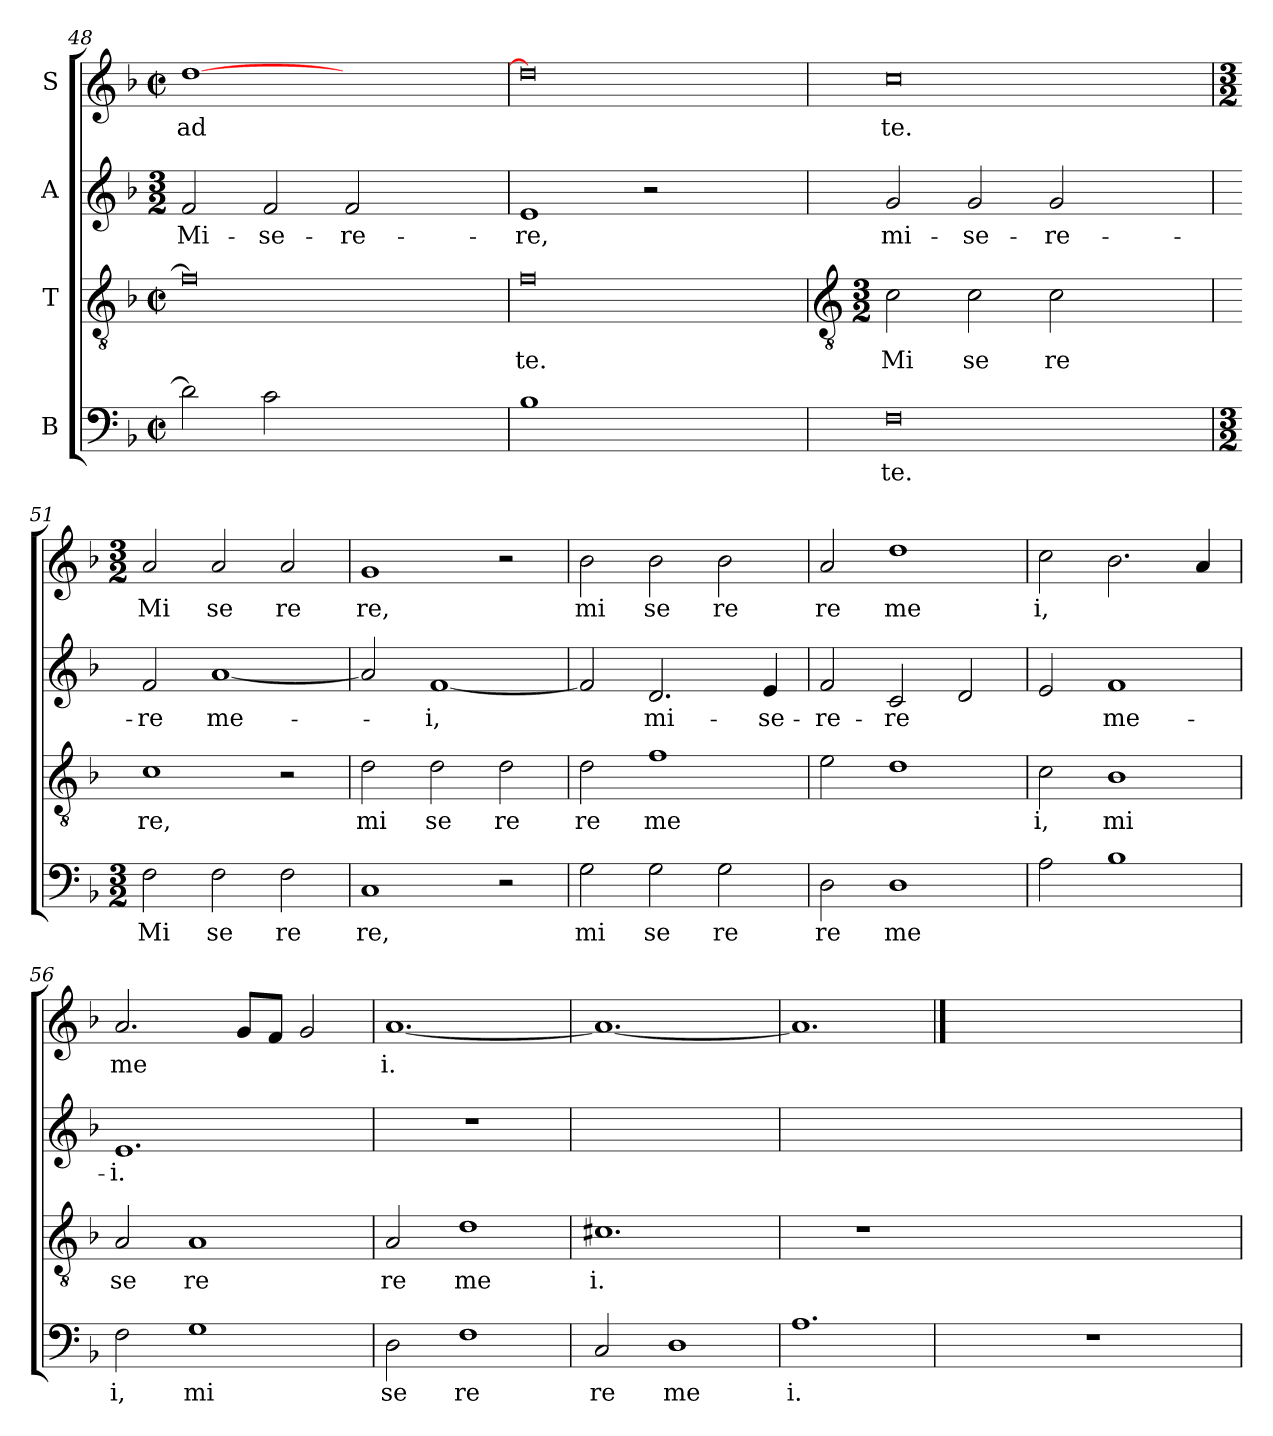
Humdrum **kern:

**kern	**text	**kern	**text	**kern	**text	**kern	**text
*part4	*part4	*part3	*part3	*part2	*part2	*part1	*part1
*staff4	*staff4	*staff3	*staff3	*staff2	*staff2	*staff1	*staff1
*I"B	*	*I"T	*	*I"A	*	*I"S	*
!!LO:LB:g=z
*clefF4	*	*clefGv2	*	*clefG2	*	*clefG2	*
*k[b-]	*	*k[b-]	*	*k[b-]	*	*k[b-]	*
*F:	*	*F:	*	*F:	*	*F:	*
*M2/2	*	*M2/2	*	*M3/2	*	*M2/2	*
*met(c|)	*	*met(c|)	*	*	*	*met(c|)	*
=48	=48	=48	=48	=48	=48	=48	=48
!	!	!	!	!	!LO:LY:b	!	!LO:LY:b
2d\]	.	0f]	.	2f/	Mi-	[1dd	ad
!	!	!	!	!	!LO:LY:b	!	!
2c\	.	.	.	2f/	-se-	.	.
!	!	!	!	!	!LO:LY:b	!	!
1ryy	.	.	.	2f/	-re-	1ryy	.
.	.	.	.	2ryy	.	.	.
=49	=49	=49	=49	=49	=49	=49	=49
!	!	!	!LO:LY:b	!	!LO:LY:b	!	!
1B-	.	0f	te.	1e	-re,	0dd]	.
1ryy	.	.	.	2r	.	.	.
.	.	.	.	2ryy	.	.	.
!!LO:LB:g=z
=50	=50	=50	=50	=50	=50	=50	=50
*	*	*clefGv2	*	*	*	*	*
*	*	*M3/2	*	*	*	*	*
!	!LO:LY:b	!	!LO:LY:b	!	!LO:LY:b	!	!LO:LY:b
0F	te.	2c\	Mi	2g/	mi-	0cc	te.
!	!	!	!LO:LY:b	!	!LO:LY:b	!	!
.	.	2c\	se	2g/	-se-	.	.
!	!	!	!LO:LY:b	!	!LO:LY:b	!	!
.	.	2c\	re	2g/	-re-	.	.
.	.	2ryy	.	2ryy	.	.	.
!!LO:LB:g=z
=51	=51	=51	=51	=51	=51	=51	=51
*M3/2	*	*	*	*	*	*M3/2	*
!	!LO:LY:b	!	!LO:LY:b	!	!LO:LY:b	!	!LO:LY:b
2F\	Mi	1c	re,	2f/	-re	2a/	Mi
!	!LO:LY:b	!	!	!	!LO:LY:b	!	!LO:LY:b
2F\	se	.	.	[1a	me-	2a/	se
!	!LO:LY:b	!	!	!	!	!	!LO:LY:b
2F\	re	2r	.	.	.	2a/	re
=52	=52	=52	=52	=52	=52	=52	=52
!	!LO:LY:b	!	!LO:LY:b	!	!	!	!LO:LY:b
1C	re,	2d\	mi	2a/]	.	1g	re,
!	!	!	!LO:LY:b	!	!LO:LY:b	!	!
.	.	2d\	se	[1f	-i,	.	.
!	!	!	!LO:LY:b	!	!	!	!
2r	.	2d\	re	.	.	2r	.
=53	=53	=53	=53	=53	=53	=53	=53
!	!LO:LY:b	!	!LO:LY:b	!	!	!	!LO:LY:b
2G\	mi	2d\	re	2f/]	.	2b-\	mi
!	!LO:LY:b	!	!LO:LY:b	!	!LO:LY:b	!	!LO:LY:b
2G\	se	1f	me	2.d/	mi-	2b-\	se
!	!LO:LY:b	!	!	!	!	!	!LO:LY:b
2G\	re	.	.	.	.	2b-\	re
!	!	!	!	!	!LO:LY:b	!	!
.	.	.	.	4e/	-se-	.	.
=54	=54	=54	=54	=54	=54	=54	=54
!	!LO:LY:b	!	!	!	!LO:LY:b	!	!LO:LY:b
2D\	re	2e\	.	2f/	-re-	2a/	re
!	!LO:LY:b	!	!	!	!LO:LY:b	!	!LO:LY:b
1D	me	1d	.	2c/	-re	1dd	me
.	.	.	.	2d/	.	.	.
=55	=55	=55	=55	=55	=55	=55	=55
!	!	!	!LO:LY:b	!	!	!	!LO:LY:b
2A\	.	2c\	i,	2e/	.	2cc\	i,
!	!	!	!LO:LY:b	!	!LO:LY:b	!	!
1B-	.	1B-	mi	1f	me-	2.b-\	.
.	.	.	.	.	.	4a/	.
=56	=56	=56	=56	=56	=56	=56	=56
!	!LO:LY:b	!	!LO:LY:b	!	!LO:LY:b	!	!LO:LY:b
2F\	i,	2A/	se	1.e	-i.	2.a/	me
!	!LO:LY:b	!	!LO:LY:b	!	!	!	!
1G	mi	1A	re	.	.	.	.
.	.	.	.	.	.	8g/L	.
.	.	.	.	.	.	8f/J	.
.	.	.	.	.	.	2g/	.
=57	=57	=57	=57	=57	=57	=57	=57
!	!LO:LY:b	!	!LO:LY:b	!	!	!	!LO:LY:b
2D\	se	2A/	re	1.r	.	[1.a	i.
!	!LO:LY:b	!	!LO:LY:b	!	!	!	!
1F	re	1d	me	.	.	.	.
=58	=58	=58	=58	=58	=58	=58	=58
!	!LO:LY:b	!	!LO:LY:b	!	!	!	!
2C/	re	1.c#X	i.	1.ryy	.	1.a_	.
!	!LO:LY:b	!	!	!	!	!	!
1D	me	.	.	.	.	.	.
=59	=59	=59	=59	=59	=59	=59	=59
!	!LO:LY:b	!	!	!	!	!	!
1.A	i.	1.r	.	1.ryy	.	1.a]	.
=60	==60	=60	==60	=60	==60	==60	==60
1.r	.	1.ryy	.	1.ryy	.	4ryy	.
.	.	.	.	.	.	4ryy	.
.	.	.	.	.	.	4ryy	.
.	.	.	.	.	.	4ryy	.
.	.	.	.	.	.	4ryy	.
.	.	.	.	.	.	4ryy	.
=	=	=	=	=	=	=	=
*-	*-	*-	*-	*-	*-	*-	*-
